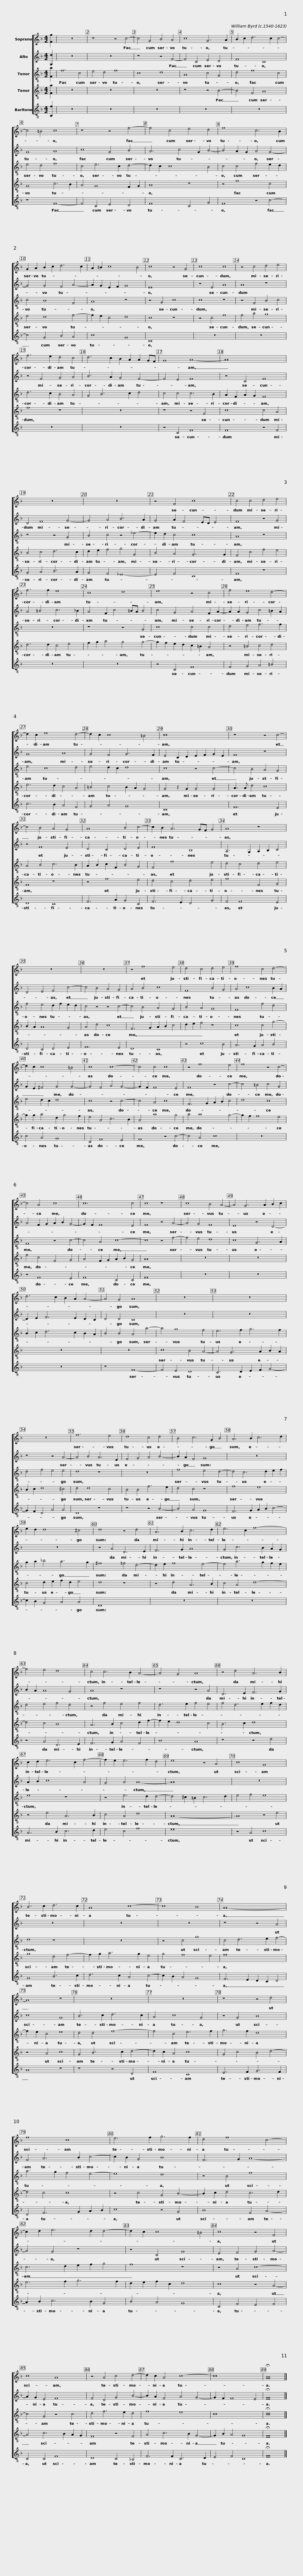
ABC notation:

X:1
%%score [ 1 2 3 4 5 ]
L:1/8
M:4/2
I:linebreak $
K:F
V:1 treble
V:2 treble
V:3 treble-8 transpose=-12
V:4 treble-8 transpose=-12
V:5 treble-8 transpose=-12
V:1
 [Fg]2 | z16 | z8 z4 c4- | c4 G4 B4 A4 | c8 G6 A2 | %5
 B2 c2 d6 c2 c4- |$ c4 =B4 c8 | z8 z4 f4- | f4 c4 e4 d4 | f8 c6 B2 | %10
 G2 A2 B2 c2 d6 c2 |$ A2 =B2 c8 B4 | c8 z4 G4 | c8 c8 | z4 c4 d4 e4 | %15
 f6 e2 d4 c4 |$ d6 c2 B2 A2 A2 GF | G8 A8- | A16 | z16 | %20
 z16 |$ z4 F4 c8 | c4 c4 d4 e4 | f6 f2 e8 | c8 d8 | %25
 e8 z4 c4 |$ f4 e8 d4- | d2 c2 e8 d4- | d2 c2 c8 =B4 | c16 | %30
 z8 z4 c4- |$ c4 B4 A4 G4 | A8 B4 c4- | c2 B2 A6 GF G4 | A8 z8 | %35
 z16 |$ z16 | z4 f8 e4 | d4 c4 d4 e4 | f8 c4 d4- | %40
 d2 c2 c8 =B4 |$ c8 c8- | c4 c4 c8 | z4 f8 e4 | f8 z4 c4- | %45
 c4 A4 c8 |$ c12 c4 | c8 z8 | c8 B4 A4- | A4 G6 A2 B2 c2 | %50
 d6 c2 B2 A2 A4- |$ A4 G4 A8 | z16 | z16 | z16 | %55
 f12 e4 |$ d8 c4 d4 | B4 c6 G2 B4 | A6 B2 c6 d2 | e2 d2 d8 ^c4 | %60
 d8 z4 d4 |$ A6 B2 c6 d2 | e6 c2 f8- | f4 e4 d8 | c4 c6 B2 A4- | %65
 A4 G4 A8 |$ z4 d4 A6 B2 | c2 d2 e6 c2 f4- | f2 e2 e6 f2 d4 | e8 z4 A4 | %70
 c8 G8 |$ B6 c2 d6 c2 | A8 c8- | c8 B8 | A16- | %75
 A8 z8 |$ z16 | z16 | z8 z4 d4 | f8 c8 | %80
 e6 f2 g6 f2 |$ d4 f8 c4- | c2 d2 e6 d2 d4- | d2 c2 c8 =B4 | c8 z4 F4 | %85
 c8 A8 |$ z4 A4 c4 d4- | d2 c2 A4 c8- | c16 | !fermata!A16 |] %90
V:2
 [G,d]2 | z16 | z16 | z8 z4 F4- | F4 C4 E4 D4 | %5
 F8 C8 |$ G8 A8 | c8 G4 B4 | A6 c4 G2 B4- | B4 A2 G2 A4 G4- | %10
 G4 G4 F4 A4- |$ A2 G2 E2 F2 G8 | E16 | z4 E4 A8 | A8 z8 | %15
 z4 F4 G4 A4 |$ B6 A2 G4 F4- | F4 E4 F8 | z4 C4 F8 | D4 F8 G4- | %20
 G4 A4 B6 A2 |$ G4 A2 F4 ED E4 | F8 z4 G4 | A4 =B4 c6 _B2 | A4 F2 c4 =BA B4 | %25
 c4 G4 A4 F2 A2- |$ A2 A2 G4 c4 =B2 A2 | G8 A8 | G4 F4 G6 F2 | E4 C2 D2 E2 F2 G2 E2 | %30
 F8 z8 |$ z4 F8 E4 | D4 C4 D4 E4 | F8 B,8 | A,6 G,2 A,2 B,2 C4 | %35
 D4 E4 F4 c4- |$ c4 B4 A4 G4 | A4 B4 c8 | F8 B4 G4 | A4 c8 B2 A2 | %40
 G2 E2 ^F4 G4 G4- |$ G4 F4 A4 G4- | G2 F2 F8 E4 | F8 z4 c4- | c4 =B4 c4 G4 | %45
 A4 F2 G2 A2 B2 G4- |$ G2 F2 F8 E4 | F8 z4 A4- | A4 G4 F8 | E8 z4 D4- | %50
 D2 E2 F6 E2 D2 C2 |$ D4 D4 C8 | z16 | z16 | z8 z4 A4- | %55
 A4 B4 A6 E2 |$ F4 G4 A4 B4- | B2 A2 F4 G8 | z16 | z16 | %60
 z4 A4 D6 E2 |$ F6 G2 A8 | G4 c6 B2 A2 G2 | B2 A2 A8 G4 | A8 z8 | %65
 z8 z4 A4 |$ D6 E2 F6 G2 | A2 B2 c8 A4 | G4 A4 A8- | A16 | %70
 z16 |$ z16 | z16 | z16 | z8 z4 A4 | %75
 c8 G8 |$ B6 c2 d6 c2 | A4 c8 G4 | z4 G4 B8 | F4 A6 B2 c4- | %80
 c2 B2 G4 B8 |$ F6 G2 A8- | A4 G4 z8 | z4 C4 G8 | E4 F4 G4 A4- | %85
 A2 G2 E4 F8 |$ F4 D4 G4 B4- | B2 A2 F4 A4 G4- | G2 F2 F8 E4 | !fermata!F16 |] %90
V:3
 [Fb]2 | f12 c4 | e4 d4 f8 | c8 d8 | A8 c4 G4 | %5
 d4 f8 c4 |$ e4 d4 f8 | c4 e6 c2 d4- | d2 c2 c8 B4 | c4 c4 f4 e2 d2 | %10
 c4 B8 F4 |$ A8 z8 | z4 G4 c8 | c8 z8 | z4 F4 B4 c4 | %15
 d6 c2 B4 A4 |$ G4 B6 c2 d4 | c4 c4 c6 B2 | A2 F2 A2 G2 F8 | z8 z4 G4 | %20
 B4 c4 z4 _e4- |$ e2 d2 c4 c8 | A8 z8 | z16 | z8 z4 G4 | %25
 c8 c4 c4 |$ d4 e4 f6 f2 | e4 c8 d4 | e4 d2 c2 d8 | c8 z4 c4- | %30
 c4 B4 A4 G4 |$ A4 B4 c6 B2 | A2 B2 c2 F2 B4 G4 | F4 f8 e4 | d4 c4 d4 e4 | %35
 f4 e4 d2 f2 e2 d2 |$ c4 z4 z4 c4- | c4 B4 A4 G4 | B4 A4 G8 | F8 f4 d4 | %40
 e4 d2 c2 d8 |$ c8 z4 c4- | c4 A4 c8 | F6 G2 A2 B2 c4 | d8 c8 | %45
 F8 z4 c4- |$ c4 A4 c8- | c8 z4 f4- | f4 e4 d8 | c8 G6 A2 | %50
 B2 c2 d6 c2 B2 A2 |$ B4 B4 A4 a4- | a4 g8 f4 | e6 f2 g6 f2 | d4 f4 e4 e4 | %55
 d8 z8 |$ z16 | f8 e4 d4- | d4 c6 d2 e2 f2 | g2 a2 _b4 a6 g2 | %60
 ^f8 =f4 d4- |$ d2 e2 f8 e4- | e4 a6 g2 f2 e2 | d4 e4 f4 d4 | z4 f4 e4 f4 | %65
 d6 e2 f4 e4 |$ f4 d6 e2 f2 d2 | e8 z8 | z4 e6 d2 d4- | d4 ^c2 =B2 c6 d2 | %70
 e4 f4 e8 |$ d8 z8 | z16 | z4 c4 g8 | c4 d6 e2 f4- | %75
 f2 e2 c4 e8 |$ d4 d4 f8- | f4 c4 e6 f2 | g6 f2 d8 | a6 g2 f4 e4- | %80
 e8 d8 |$ z4 B4 f8 | c6 d2 e2 f2 g4 | f8 z8 | z4 A4 c8- | %85
 c4 G4 z4 c4 |$ d4 f6 e2 d4 | f8 e8 | c16 | !fermata!c16 |] %90
V:4
 [Fa]2 | z16 | z16 | z16 | z8 z4 B4- | %5
 B4 F4 A8 |$ G8 c6 B2 | A4 G8 F2 G2 | A8 z8 | z4 f8 c4 | %10
 e4 d8 f4- |$ f2 e2 c4 d8 | c8 z8 | z4 c4 f8 | f4 a4 g8 | %15
 f8 z8 |$ z16 | z8 z4 F4 | c8 c4 A4 | B4 c4 d6 c2 | %20
 d2 e2 f4 g4 G4 |$ B4 A4 G6 G2 | F4 c4 f4 e4 | d6 d2 c4 e4 | f2 g2 a4 g4 g4- | %25
 g2 f2 e2 d2 c2 =B2 A4 |$ z4 =B4 c4 d4 | e6 d2 c4 A4 | =B4 c4 B2 A2 G4 | G4 z2 G2 G4 G4 | %30
 A3 A d4 c8 |$ F8 z8 | z4 f8 e4 | d4 c4 d4 e4 | f8 F4 G4 | %35
 B2 A2 A8 G4 |$ A4 d4 c8 | F6 G2 A2 B2 c4 | d2 e2 f4 z8 | c8 c4 g4- | %40
 g2 g2 a4 d2 g4 f2 |$ e4 A4 c6 B2 | A4 a8 g4 | a4 a8 g4- | g2 f2 f8 e4 | %45
 f4 c4 F4 G4 |$ A4 F2 G2 A2 B2 G4 | A16 | z16 | z16 | %50
 z16 |$ z16 | c8 B4 A4- | A4 G6 A2 B2 A2 | B2 c2 d8 ^c4 | %55
 d4 d8 c4 |$ B4 B4 f6 e2 | d4 c4 z8 | f8 e8 | c4 d2 e2 f2 d2 e4 | %60
 d8 z8 |$ z4 d4 A6 B2 | c4 A4 d8- | d4 c4 B8 | A6 B2 c4 d2 f2- | %65
 f2 e2 d8 c4 |$ B6 c2 d8 | z4 e4 A6 B2 | c4 A4 d8 | A16- | %70
 A8 z4 e4 |$ g8 d4 f4- | f2 g2 a6 g2 e4 | g4 f8 e4 | f16 | %75
 z4 A4 c8 |$ G4 B6 c2 d4- | d2 c2 A4 c8 | G4 c4 B4 d4- | d4 c4 c8 | %80
 z4 c4 G4 B4- |$ B2 c2 d4 c6 d2 | e6 f2 g6 f2 | d2 e2 f2 c2 d8 | c8 z4 A4- | %85
 A4 c6 B2 A2 G2 |$ F8 z4 F4 | A4 c6 B2 G4- | G2 B2 A4 G8 | !fermata!F16 |] %90
V:5
 [B,f]2 | z16 | z16 | z16 | z16 | %5
 z16 |$ z8 F8- | F4 C4 E4 D4 | F8 C4 G4 | F8 z4 c4- | %10
 c4 G4 B4 A4 |$ c8 G8 | C16 | z16 | z16 | %15
 z16 |$ z16 | z4 C4 F8 | F8 z4 F4 | G4 A4 B6 A2 | %20
 G4 F4 _E8- |$ E4 F4 C8 | F8 z8 | z16 | z16 | %25
 z4 C4 F8 |$ F4 G4 A4 =B4 | c6 B2 A4 F4 | G4 A4 G8 | C16 | %30
 F12 E4 |$ D8 C8 | F6 A2 G4 C4 | F6 E2 D4 G4 | F4 F8 E4 | %35
 D4 C4 D4 E4 |$ F12 E4 | D8 C8 | z4 c8 B4 | A6 G2 A4 B4 | %40
 c4 A4 G8 |$ C4 F8 E4 | F8 z4 c4- | c4 A4 c8 | z16 | %45
 z4 F8 E4 |$ F8 C4 C4 | F16 | z16 | z16 | %50
 z16 |$ z8 F8- | F4 E4 D8 | C6 D2 E2 F2 G4- | G2 F2 D4 A4 A4 | %55
 D8 z8 |$ z8 z4 B4- | B4 A4 G8 | F6 G2 A2 B2 c4- | c2 B2 G4 A4 A4 | %60
 D16 |$ z16 | z16 | z4 A4 D6 E2 | F6 G2 A4 F4 | %65
 B8 A8 |$ z8 z4 d4 | A6 B2 c6 d2 | e4 c4 f8 | e16 | %70
 z4 A4 c8 |$ G8 B6 c2 | d6 c2 A4 c4- | c2 B2 A4 G8 | F6 E2 D2 C2 D4 | %75
 A8 z8 |$ z8 z4 D4 | F8 C8 | E6 F2 G6 F2 | D4 F6 G2 A2 B2 | %80
 c8 z4 G4 |$ B8 F4 A4- | A2 B2 c6 B2 G4 | B4 A4 G8 | C4 F4 E4 F4 | %85
 C4 C4 F8 |$ D8 C4 _B,4 | F6 F2 C6 D2 | E4 F4 C8 | !fermata!F16 |] %90
